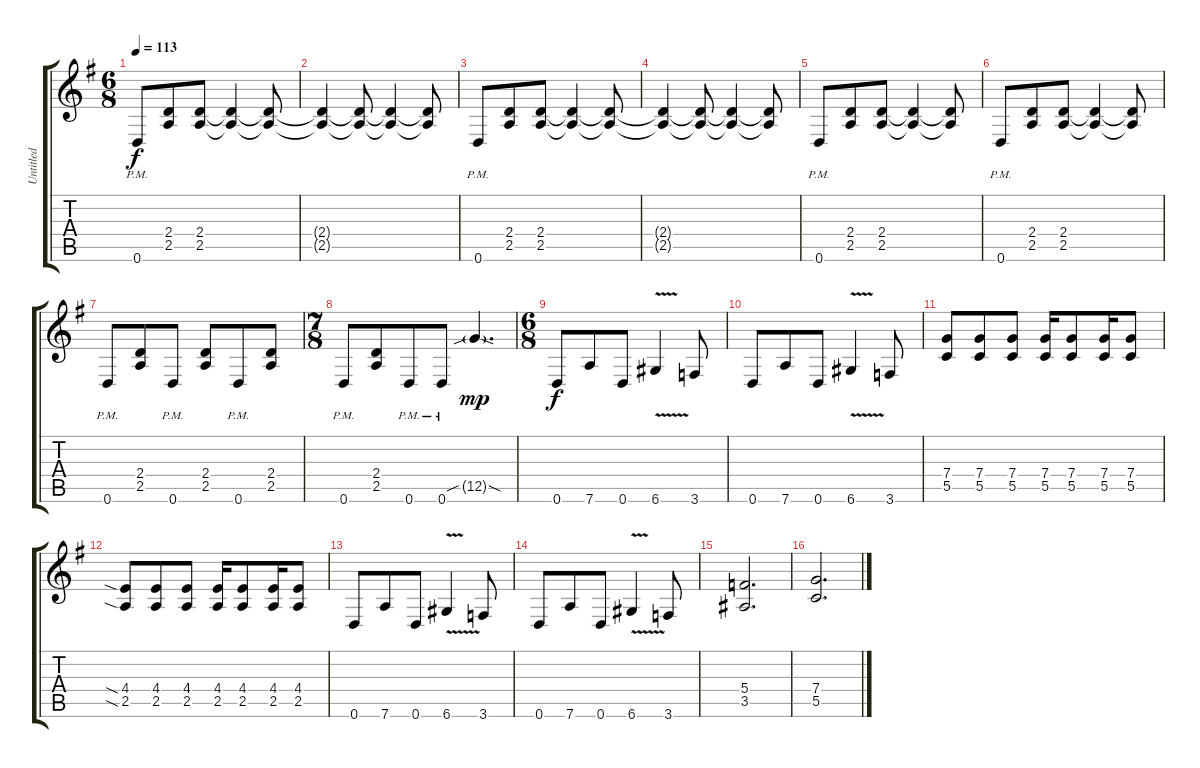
\track ("Untitled" "Untitled") {instrument distortionguitar}
\staff {score tabs}
\tuning (D4 A3 F3 C3 G2 D2) {hide}
\ts (6 8)
\tempo 113
\clef g2
\ks g
0.6{pm}.8{dy f instrument distortionguitar} (2.4 2.5).8 (2.4 2.5).8 (2.4{t} 2.5{t}).4 (2.4{t} 2.5{t}).8 |
(2.4{t} 2.5{t}).4 (2.4{t} 2.5{t}).8 (2.4{t} 2.5{t}).4 (2.4{t} 2.5{t}).8 |
0.6{pm}.8 (2.4 2.5).8 (2.4 2.5).8 (2.4{t} 2.5{t}).4 (2.4{t} 2.5{t}).8 |
(2.4{t} 2.5{t}).4 (2.4{t} 2.5{t}).8 (2.4{t} 2.5{t}).4 (2.4{t} 2.5{t}).8 |
0.6{pm}.8 (2.4 2.5).8 (2.4 2.5).8 (2.4{t} 2.5{t}).4 (2.4{t} 2.5{t}).8 |
0.6{pm}.8 (2.4 2.5).8 (2.4 2.5).8 (2.4{t} 2.5{t}).4 (2.4{t} 2.5{t}).8 |
0.6{pm}.8 (2.4 2.5).8 0.6{pm}.8 (2.4 2.5).8 0.6{pm}.8 (2.4 2.5).8 |
\ts (7 8)
0.6{pm}.8 (2.4 2.5).8 0.6{pm}.8 0.6{pm}.8 12.5{sib sod g}.4{d dy mp} |
\ts (6 8)
0.6.8{dy f} 7.6.8 0.6.8 6.6{v}.4 3.6.8 |
0.6.8 7.6.8 0.6.8 6.6{v}.4 3.6.8 |
(7.4 5.5).8 (7.4 5.5).8 (7.4 5.5).8 (7.4 5.5).16 (7.4 5.5).8 (7.4 5.5).16 (7.4 5.5).8 |
(4.4{sia} 2.5{sia}).8 (4.4 2.5).8 (4.4 2.5).8 (4.4 2.5).16 (4.4 2.5).8 (4.4 2.5).16 (4.4 2.5).8 |
0.6.8 7.6.8 0.6.8 6.6{v}.4 3.6.8 |
0.6.8 7.6.8 0.6.8 6.6{v}.4 3.6.8 |
(5.4 3.5).2{d} |
(7.4 5.5).2{d}
